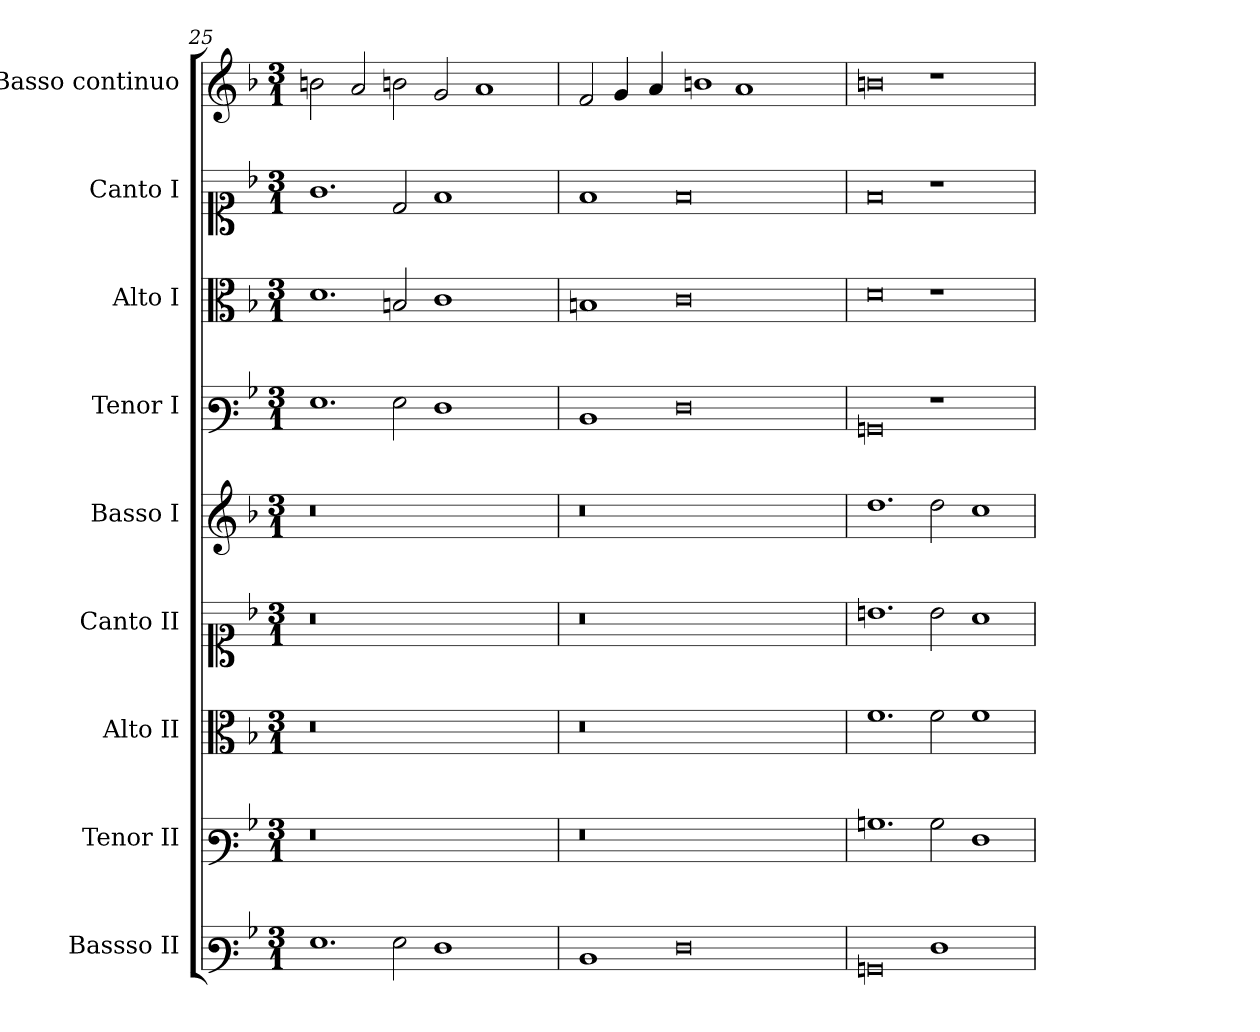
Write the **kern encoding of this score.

**kern	**kern	**kern	**kern	**kern	**kern	**kern	**kern	**kern
*part9	*part8	*part7	*part6	*part5	*part4	*part3	*part2	*part1
*staff9	*staff8	*staff7	*staff6	*staff5	*staff4	*staff3	*staff2	*staff1
*I"Bassso II	*I"Tenor II	*I"Alto II	*I"Canto II	*I"Basso I	*I"Tenor I	*I"Alto I	*I"Canto I	*I"Basso continuo
*	*I'T	*I'A	*	*I'B	*I'T	*I'A	*	*I'B
*clefF3	*clefF3	*clefC3	*clefC1	*clefG2	*clefF3	*clefC3	*clefC1	*clefG2
*k[b-]	*k[b-]	*k[b-]	*k[b-]	*k[b-]	*k[b-]	*k[b-]	*k[b-]	*k[b-]
*F:	*F:	*F:	*F:	*F:	*F:	*F:	*F:	*F:
*M3/1	*M3/1	*M3/1	*M3/1	*M3/1	*M3/1	*M3/1	*M3/1	*M3/1
=25	=25	=25	=25	=25	=25	=25	=25	=25
!LO:N:vis=1.	!LO:N:vis=0	!LO:N:vis=0	!LO:N:vis=0	!LO:N:vis=0	!LO:N:vis=1.	!LO:N:vis=1.	!LO:N:vis=1.	!LO:N:vis=2
2G	1r	1r	1r	1r	2G	2d	2g	4bn
!	!	!	!	!	!	!	!	!LO:N:vis=2
.	.	.	.	.	.	.	.	4a
!LO:N:vis=2	!	!	!	!	!LO:N:vis=2	!LO:N:vis=2	!LO:N:vis=2	!LO:N:vis=2
4G	.	.	.	.	4G	4Bn	4d	4bn
!LO:N:vis=1	!	!	!	!	!LO:N:vis=1	!LO:N:vis=1	!LO:N:vis=1	!LO:N:vis=2
2F	.	.	.	.	2F	2c	2f	4g
!	!	!	!	!	!	!	!	!LO:N:vis=1
.	2ryy	2ryy	2ryy	2ryy	.	.	.	2a
4ryy	.	.	.	.	4ryy	4ryy	4ryy	.
!!LO:LB:g=z
=26	=26	=26	=26	=26	=26	=26	=26	=26
!LO:N:vis=1	!LO:N:vis=0	!LO:N:vis=0	!LO:N:vis=0	!LO:N:vis=0	!LO:N:vis=1	!LO:N:vis=1	!LO:N:vis=1	!LO:N:vis=2
2D	1r	1r	1r	1r	2D	2Bn	2f	8.f
!	!	!	!	!	!	!	!	!LO:N:vis=4
.	.	.	.	.	.	.	.	8.g
!	!	!	!	!	!	!	!	!LO:N:vis=4
.	.	.	.	.	.	.	.	8.a
!LO:N:vis=0	!	!	!	!	!LO:N:vis=0	!LO:N:vis=0	!LO:N:vis=0	!
1F	.	.	.	.	1F	1c	1f	.
!	!	!	!	!	!	!	!	!LO:N:vis=1
.	.	.	.	.	.	.	.	4bn
!	!	!	!	!	!	!	!	!LO:N:vis=1
.	.	.	.	.	.	.	.	4a
.	2ryy	2ryy	2ryy	2ryy	.	.	.	.
.	.	.	.	.	.	.	.	4..ryy
=27	=27	=27	=27	=27	=27	=27	=27	=27
!LO:N:vis=0	!LO:N:vis=1.	!LO:N:vis=1.	!LO:N:vis=1.	!LO:N:vis=1.	!LO:N:vis=0	!LO:N:vis=0	!LO:N:vis=0	!LO:N:vis=0
2BBn	2Bn	2f	2bn	2dd	2BBn	2d	2f	2bn
!LO:N:vis=1	!LO:N:vis=2	!LO:N:vis=2	!LO:N:vis=2	!LO:N:vis=2	!LO:N:vis=1	!LO:N:vis=1	!LO:N:vis=1	!LO:N:vis=1
4F	4B	4f	4b	4dd	4r	4r	4r	4r
!	!LO:N:vis=1	!LO:N:vis=1	!LO:N:vis=1	!LO:N:vis=1	!	!	!	!
2ryy	2F	2f	2a	2cc	2ryy	2ryy	2ryy	2ryy
=	=	=	=	=	=	=	=	=
*-	*-	*-	*-	*-	*-	*-	*-	*-
